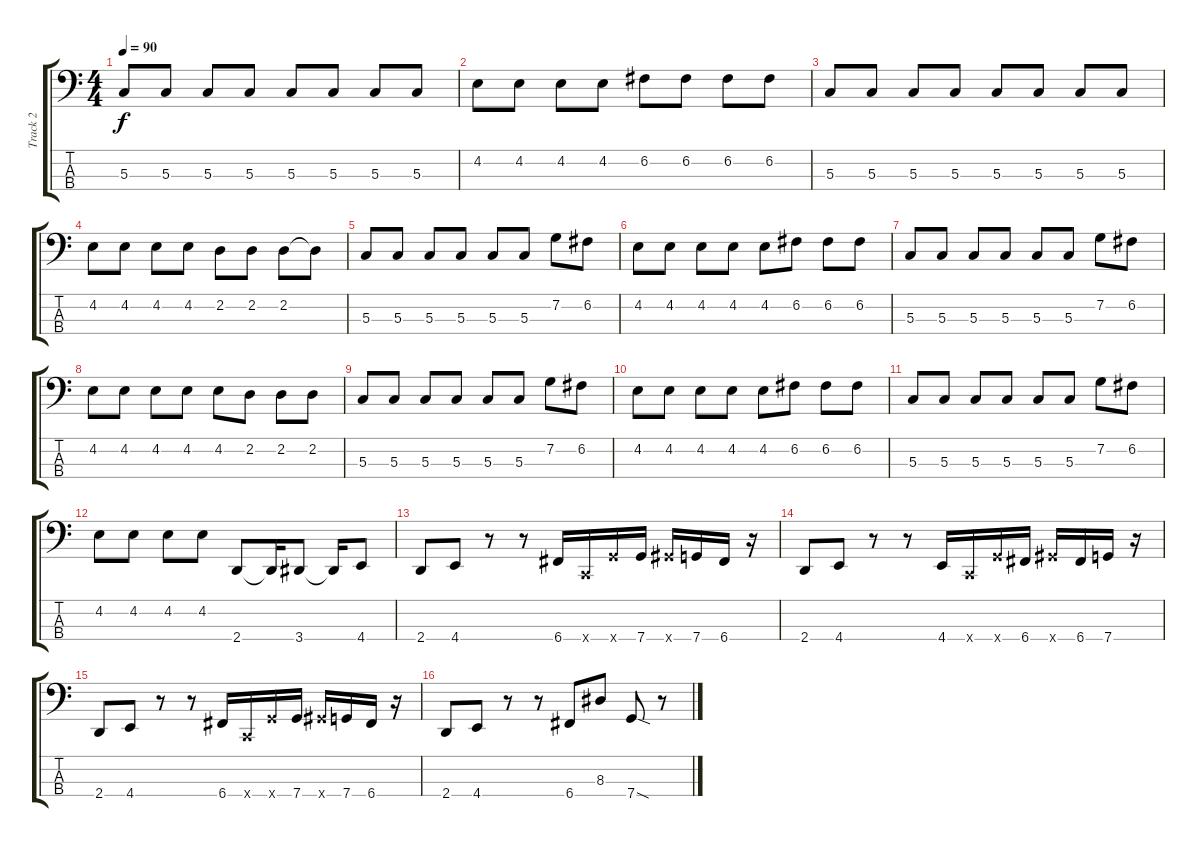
\track ("Track 2" "Track 2") {instrument electricbassfinger}
\staff {score tabs}
\tuning (F2 C2 G1 C1) {hide}
\ts (4 4)
\tempo 90
\clef f4
\ks c
5.3.8{dy f} 5.3.8 5.3.8 5.3.8 5.3.8 5.3.8 5.3.8 5.3.8 |
4.2.8 4.2.8 4.2.8 4.2.8 6.2.8 6.2.8 6.2.8 6.2.8 |
5.3.8 5.3.8 5.3.8 5.3.8 5.3.8 5.3.8 5.3.8 5.3.8 |
4.2.8 4.2.8 4.2.8 4.2.8 2.2.8 2.2.8 2.2.8 2.2{t}.8 |
5.3.8 5.3.8 5.3.8 5.3.8 5.3.8 5.3.8 7.2.8 6.2.8 |
4.2.8 4.2.8 4.2.8 4.2.8 4.2.8 6.2.8 6.2.8 6.2.8 |
5.3.8 5.3.8 5.3.8 5.3.8 5.3.8 5.3.8 7.2.8 6.2.8 |
4.2.8 4.2.8 4.2.8 4.2.8 4.2.8 2.2.8 2.2.8 2.2.8 |
5.3.8 5.3.8 5.3.8 5.3.8 5.3.8 5.3.8 7.2.8 6.2.8 |
4.2.8 4.2.8 4.2.8 4.2.8 4.2.8 6.2.8 6.2.8 6.2.8 |
5.3.8 5.3.8 5.3.8 5.3.8 5.3.8 5.3.8 7.2.8 6.2.8 |
4.2.8 4.2.8 4.2.8 4.2.8 2.4.8 2.4{t}.16 3.4.8 3.4{t}.16 4.4.8 |
2.4.8{instrument slapbass1} 4.4.8 r.8 r.8 6.4.16 0.4{x}.16 7.4{x}.16 7.4.16 8.4{x}.16 7.4.16 6.4.16 r.16 |
2.4.8{instrument slapbass1} 4.4.8 r.8 r.8 4.4.16 0.4{x}.16 7.4{x}.16 6.4.16 8.4{x}.16 6.4.16 7.4.16 r.16 |
2.4.8{instrument slapbass1} 4.4.8 r.8 r.8 6.4.16 0.4{x}.16 7.4{x}.16 7.4.16 8.4{x}.16 7.4.16 6.4.16 r.16 |
2.4.8 4.4.8 r.8 r.8 6.4.8 8.3.8 7.4{sod}.8 r.8
